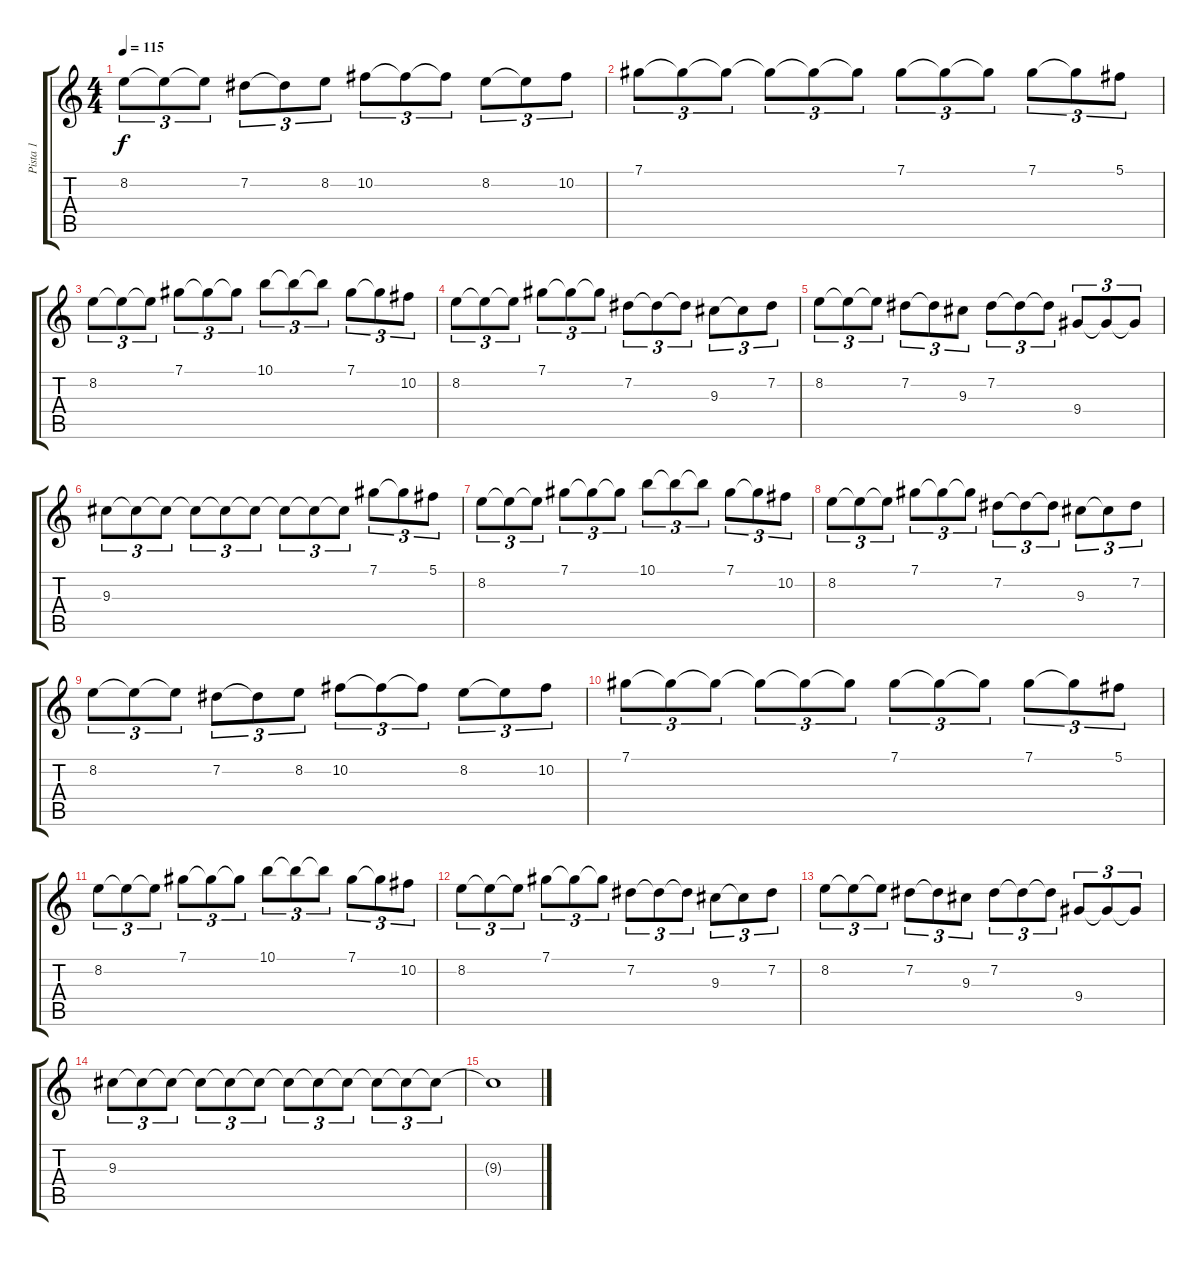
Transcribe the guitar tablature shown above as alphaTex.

\track ("Pista 1" "Pista 1") {instrument piccolo}
\staff {score tabs}
\tuning (Db5 Ab4 E4 B3 Gb3 Db3) {hide}
\ts (4 4)
\tempo 115
\clef g2
\ks c
8.2.8{tu (3 2) dy f} 8.2{t}.8{tu (3 2)} 8.2{t}.8{tu (3 2)} 7.2.8{tu (3 2)} 7.2{t}.8{tu (3 2)} 8.2.8{tu (3 2)} 10.2.8{tu (3 2)} 10.2{t}.8{tu (3 2)} 10.2{t}.8{tu (3 2)} 8.2.8{tu (3 2)} 8.2{t}.8{tu (3 2)} 10.2.8{tu (3 2)} |
7.1.8{tu (3 2)} 7.1{t}.8{tu (3 2)} 7.1{t}.8{tu (3 2)} 7.1{t}.8{tu (3 2)} 7.1{t}.8{tu (3 2)} 7.1{t}.8{tu (3 2)} 7.1.8{tu (3 2)} 7.1{t}.8{tu (3 2)} 7.1{t}.8{tu (3 2)} 7.1.8{tu (3 2)} 7.1{t}.8{tu (3 2)} 5.1.8{tu (3 2)} |
8.2.8{tu (3 2)} 8.2{t}.8{tu (3 2)} 8.2{t}.8{tu (3 2)} 7.1.8{tu (3 2)} 7.1{t}.8{tu (3 2)} 7.1{t}.8{tu (3 2)} 10.1.8{tu (3 2)} 10.1{t}.8{tu (3 2)} 10.1{t}.8{tu (3 2)} 7.1.8{tu (3 2)} 7.1{t}.8{tu (3 2)} 10.2.8{tu (3 2)} |
8.2.8{tu (3 2)} 8.2{t}.8{tu (3 2)} 8.2{t}.8{tu (3 2)} 7.1.8{tu (3 2)} 7.1{t}.8{tu (3 2)} 7.1{t}.8{tu (3 2)} 7.2.8{tu (3 2)} 7.2{t}.8{tu (3 2)} 7.2{t}.8{tu (3 2)} 9.3.8{tu (3 2)} 9.3{t}.8{tu (3 2)} 7.2.8{tu (3 2)} |
8.2.8{tu (3 2)} 8.2{t}.8{tu (3 2)} 8.2{t}.8{tu (3 2)} 7.2.8{tu (3 2)} 7.2{t}.8{tu (3 2)} 9.3.8{tu (3 2)} 7.2.8{tu (3 2)} 7.2{t}.8{tu (3 2)} 7.2{t}.8{tu (3 2)} 9.4.8{tu (3 2)} 9.4{t}.8{tu (3 2)} 9.4{t}.8{tu (3 2)} |
9.3.8{tu (3 2)} 9.3{t}.8{tu (3 2)} 9.3{t}.8{tu (3 2)} 9.3{t}.8{tu (3 2)} 9.3{t}.8{tu (3 2)} 9.3{t}.8{tu (3 2)} 9.3{t}.8{tu (3 2)} 9.3{t}.8{tu (3 2)} 9.3{t}.8{tu (3 2)} 7.1.8{tu (3 2)} 7.1{t}.8{tu (3 2)} 5.1.8{tu (3 2)} |
8.2.8{tu (3 2)} 8.2{t}.8{tu (3 2)} 8.2{t}.8{tu (3 2)} 7.1.8{tu (3 2)} 7.1{t}.8{tu (3 2)} 7.1{t}.8{tu (3 2)} 10.1.8{tu (3 2)} 10.1{t}.8{tu (3 2)} 10.1{t}.8{tu (3 2)} 7.1.8{tu (3 2)} 7.1{t}.8{tu (3 2)} 10.2.8{tu (3 2)} |
8.2.8{tu (3 2)} 8.2{t}.8{tu (3 2)} 8.2{t}.8{tu (3 2)} 7.1.8{tu (3 2)} 7.1{t}.8{tu (3 2)} 7.1{t}.8{tu (3 2)} 7.2.8{tu (3 2)} 7.2{t}.8{tu (3 2)} 7.2{t}.8{tu (3 2)} 9.3.8{tu (3 2)} 9.3{t}.8{tu (3 2)} 7.2.8{tu (3 2)} |
8.2.8{tu (3 2)} 8.2{t}.8{tu (3 2)} 8.2{t}.8{tu (3 2)} 7.2.8{tu (3 2)} 7.2{t}.8{tu (3 2)} 8.2.8{tu (3 2)} 10.2.8{tu (3 2)} 10.2{t}.8{tu (3 2)} 10.2{t}.8{tu (3 2)} 8.2.8{tu (3 2)} 8.2{t}.8{tu (3 2)} 10.2.8{tu (3 2)} |
7.1.8{tu (3 2)} 7.1{t}.8{tu (3 2)} 7.1{t}.8{tu (3 2)} 7.1{t}.8{tu (3 2)} 7.1{t}.8{tu (3 2)} 7.1{t}.8{tu (3 2)} 7.1.8{tu (3 2)} 7.1{t}.8{tu (3 2)} 7.1{t}.8{tu (3 2)} 7.1.8{tu (3 2)} 7.1{t}.8{tu (3 2)} 5.1.8{tu (3 2)} |
8.2.8{tu (3 2)} 8.2{t}.8{tu (3 2)} 8.2{t}.8{tu (3 2)} 7.1.8{tu (3 2)} 7.1{t}.8{tu (3 2)} 7.1{t}.8{tu (3 2)} 10.1.8{tu (3 2)} 10.1{t}.8{tu (3 2)} 10.1{t}.8{tu (3 2)} 7.1.8{tu (3 2)} 7.1{t}.8{tu (3 2)} 10.2.8{tu (3 2)} |
8.2.8{tu (3 2)} 8.2{t}.8{tu (3 2)} 8.2{t}.8{tu (3 2)} 7.1.8{tu (3 2)} 7.1{t}.8{tu (3 2)} 7.1{t}.8{tu (3 2)} 7.2.8{tu (3 2)} 7.2{t}.8{tu (3 2)} 7.2{t}.8{tu (3 2)} 9.3.8{tu (3 2)} 9.3{t}.8{tu (3 2)} 7.2.8{tu (3 2)} |
8.2.8{tu (3 2)} 8.2{t}.8{tu (3 2)} 8.2{t}.8{tu (3 2)} 7.2.8{tu (3 2)} 7.2{t}.8{tu (3 2)} 9.3.8{tu (3 2)} 7.2.8{tu (3 2)} 7.2{t}.8{tu (3 2)} 7.2{t}.8{tu (3 2)} 9.4.8{tu (3 2)} 9.4{t}.8{tu (3 2)} 9.4{t}.8{tu (3 2)} |
9.3.8{tu (3 2) volume 0} 9.3{t}.8{tu (3 2)} 9.3{t}.8{tu (3 2)} 9.3{t}.8{tu (3 2)} 9.3{t}.8{tu (3 2)} 9.3{t}.8{tu (3 2)} 9.3{t}.8{tu (3 2)} 9.3{t}.8{tu (3 2)} 9.3{t}.8{tu (3 2)} 9.3{t}.8{tu (3 2)} 9.3{t}.8{tu (3 2)} 9.3{t}.8{tu (3 2)} |
9.3{t}.1
